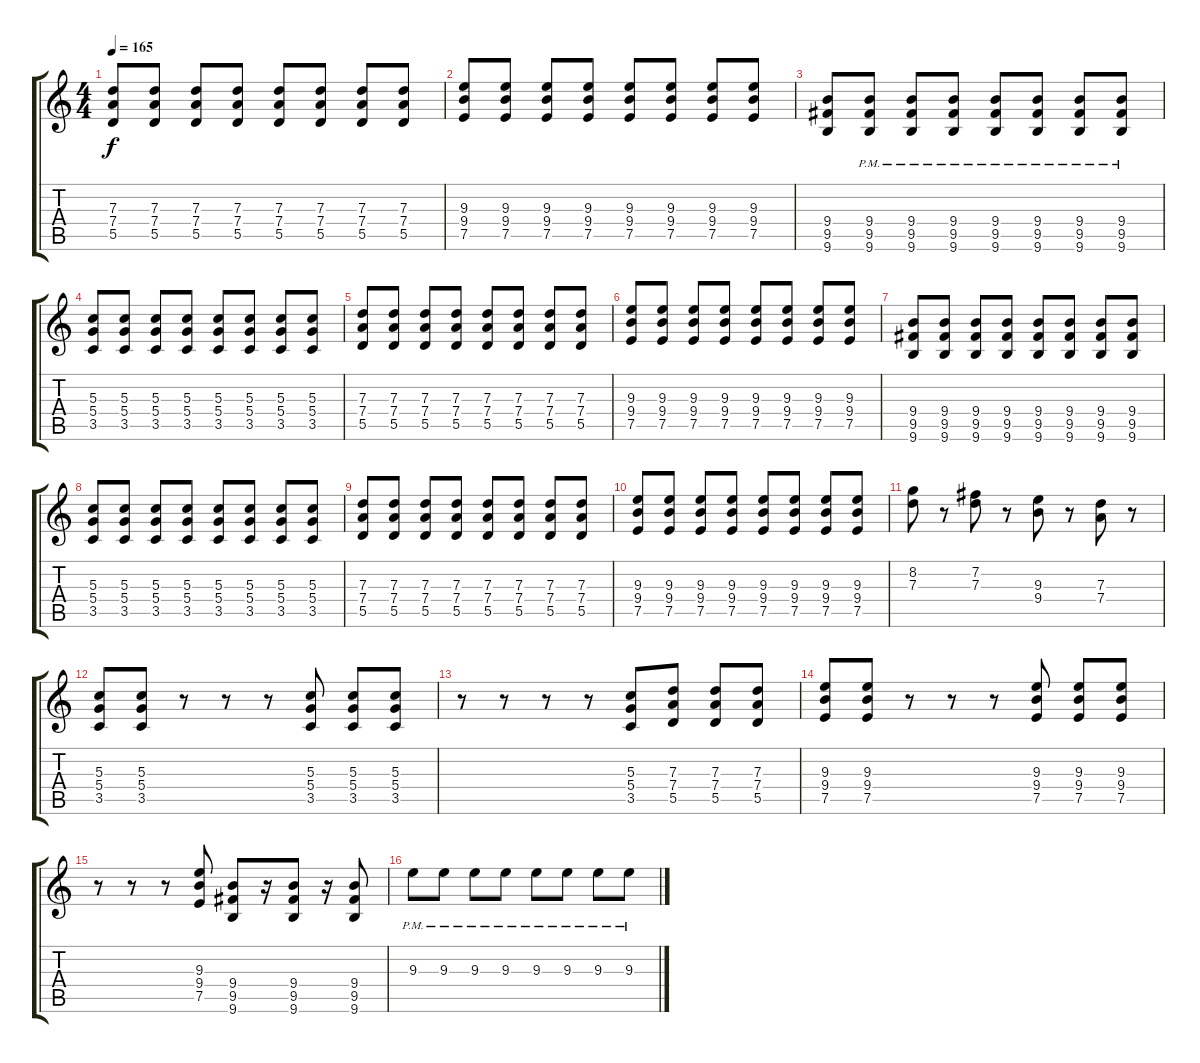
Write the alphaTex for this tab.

\track "" {instrument distortionguitar}
\staff {score tabs}
\tuning (E4 B3 G3 D3 A2 D2) {hide}
\ts (4 4)
\tempo 165
\clef g2
\ks c
(7.3 7.4 5.5).8{dy f} (7.3 7.4 5.5).8 (7.3 7.4 5.5).8 (7.3 7.4 5.5).8 (7.3 7.4 5.5).8 (7.3 7.4 5.5).8 (7.3 7.4 5.5).8 (7.3 7.4 5.5).8 |
(9.3 9.4 7.5).8 (9.3 9.4 7.5).8 (9.3 9.4 7.5).8 (9.3 9.4 7.5).8 (9.3 9.4 7.5).8 (9.3 9.4 7.5).8 (9.3 9.4 7.5).8 (9.3 9.4 7.5).8 |
(9.4 9.5 9.6).8 (9.4{pm} 9.5{pm} 9.6{pm}).8 (9.4{pm} 9.5{pm} 9.6{pm}).8 (9.4{pm} 9.5{pm} 9.6{pm}).8 (9.4{pm} 9.5{pm} 9.6{pm}).8 (9.4{pm} 9.5{pm} 9.6{pm}).8 (9.4{pm} 9.5{pm} 9.6{pm}).8 (9.4{pm} 9.5{pm} 9.6{pm}).8 |
(5.3 5.4 3.5).8 (5.3 5.4 3.5).8 (5.3 5.4 3.5).8 (5.3 5.4 3.5).8 (5.3 5.4 3.5).8 (5.3 5.4 3.5).8 (5.3 5.4 3.5).8 (5.3 5.4 3.5).8 |
(7.3 7.4 5.5).8 (7.3 7.4 5.5).8 (7.3 7.4 5.5).8 (7.3 7.4 5.5).8 (7.3 7.4 5.5).8 (7.3 7.4 5.5).8 (7.3 7.4 5.5).8 (7.3 7.4 5.5).8 |
(9.3 9.4 7.5).8 (9.3 9.4 7.5).8 (9.3 9.4 7.5).8 (9.3 9.4 7.5).8 (9.3 9.4 7.5).8 (9.3 9.4 7.5).8 (9.3 9.4 7.5).8 (9.3 9.4 7.5).8 |
(9.4 9.5 9.6).8 (9.4 9.5 9.6).8 (9.4 9.5 9.6).8 (9.4 9.5 9.6).8 (9.4 9.5 9.6).8 (9.4 9.5 9.6).8 (9.4 9.5 9.6).8 (9.4 9.5 9.6).8 |
(5.3 5.4 3.5).8 (5.3 5.4 3.5).8 (5.3 5.4 3.5).8 (5.3 5.4 3.5).8 (5.3 5.4 3.5).8 (5.3 5.4 3.5).8 (5.3 5.4 3.5).8 (5.3 5.4 3.5).8 |
(7.3 7.4 5.5).8 (7.3 7.4 5.5).8 (7.3 7.4 5.5).8 (7.3 7.4 5.5).8 (7.3 7.4 5.5).8 (7.3 7.4 5.5).8 (7.3 7.4 5.5).8 (7.3 7.4 5.5).8 |
(9.3 9.4 7.5).8 (9.3 9.4 7.5).8 (9.3 9.4 7.5).8 (9.3 9.4 7.5).8 (9.3 9.4 7.5).8 (9.3 9.4 7.5).8 (9.3 9.4 7.5).8 (9.3 9.4 7.5).8 |
(8.2 7.3).8 r.8 (7.2 7.3).8 r.8 (9.3 9.4).8 r.8 (7.3 7.4).8 r.8 |
(5.3 5.4 3.5).8 (5.3 5.4 3.5).8 r.8 r.8 r.8 (5.3 5.4 3.5).8 (5.3 5.4 3.5).8 (5.3 5.4 3.5).8 |
r.8 r.8 r.8 r.8 (5.3 5.4 3.5).8 (7.3 7.4 5.5).8 (7.3 7.4 5.5).8 (7.3 7.4 5.5).8 |
(9.3 9.4 7.5).8 (9.3 9.4 7.5).8 r.8 r.8 r.8 (9.3 9.4 7.5).8 (9.3 9.4 7.5).8 (9.3 9.4 7.5).8 |
r.8 r.8 r.8 (9.3 9.4 7.5).8 (9.4 9.5 9.6).8 r.16 (9.4 9.5 9.6).8 r.16 (9.4 9.5 9.6).8 |
9.3{pm}.8 9.3{pm}.8 9.3{pm}.8 9.3{pm}.8 9.3{pm}.8 9.3{pm}.8 9.3{pm}.8 9.3{pm}.8
